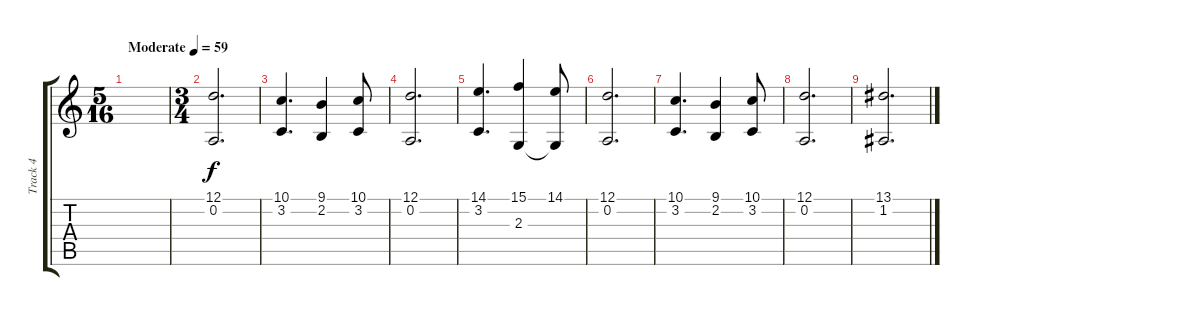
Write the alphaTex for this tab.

\track ("Track 4" "Track 4") {instrument choiraahs}
\staff {score tabs}
\tuning (D4 A3 F3 C3 G2 D2) {hide}
\ts (5 16)
\tempo (59 "Moderate")
\clef g2
\ks c
|
\ts (3 4)
(12.1 0.2).2{d} |
(10.1 3.2).4{d} (9.1 2.2).4 (10.1 3.2).8 |
(12.1 0.2).2{d} |
(14.1 3.2).4{d} (15.1 2.3).4 (14.1 2.3{t}).8 |
(12.1 0.2).2{d} |
(10.1 3.2).4{d} (9.1 2.2).4 (10.1 3.2).8 |
(12.1 0.2).2{d} |
(13.1 1.2).2{d}
